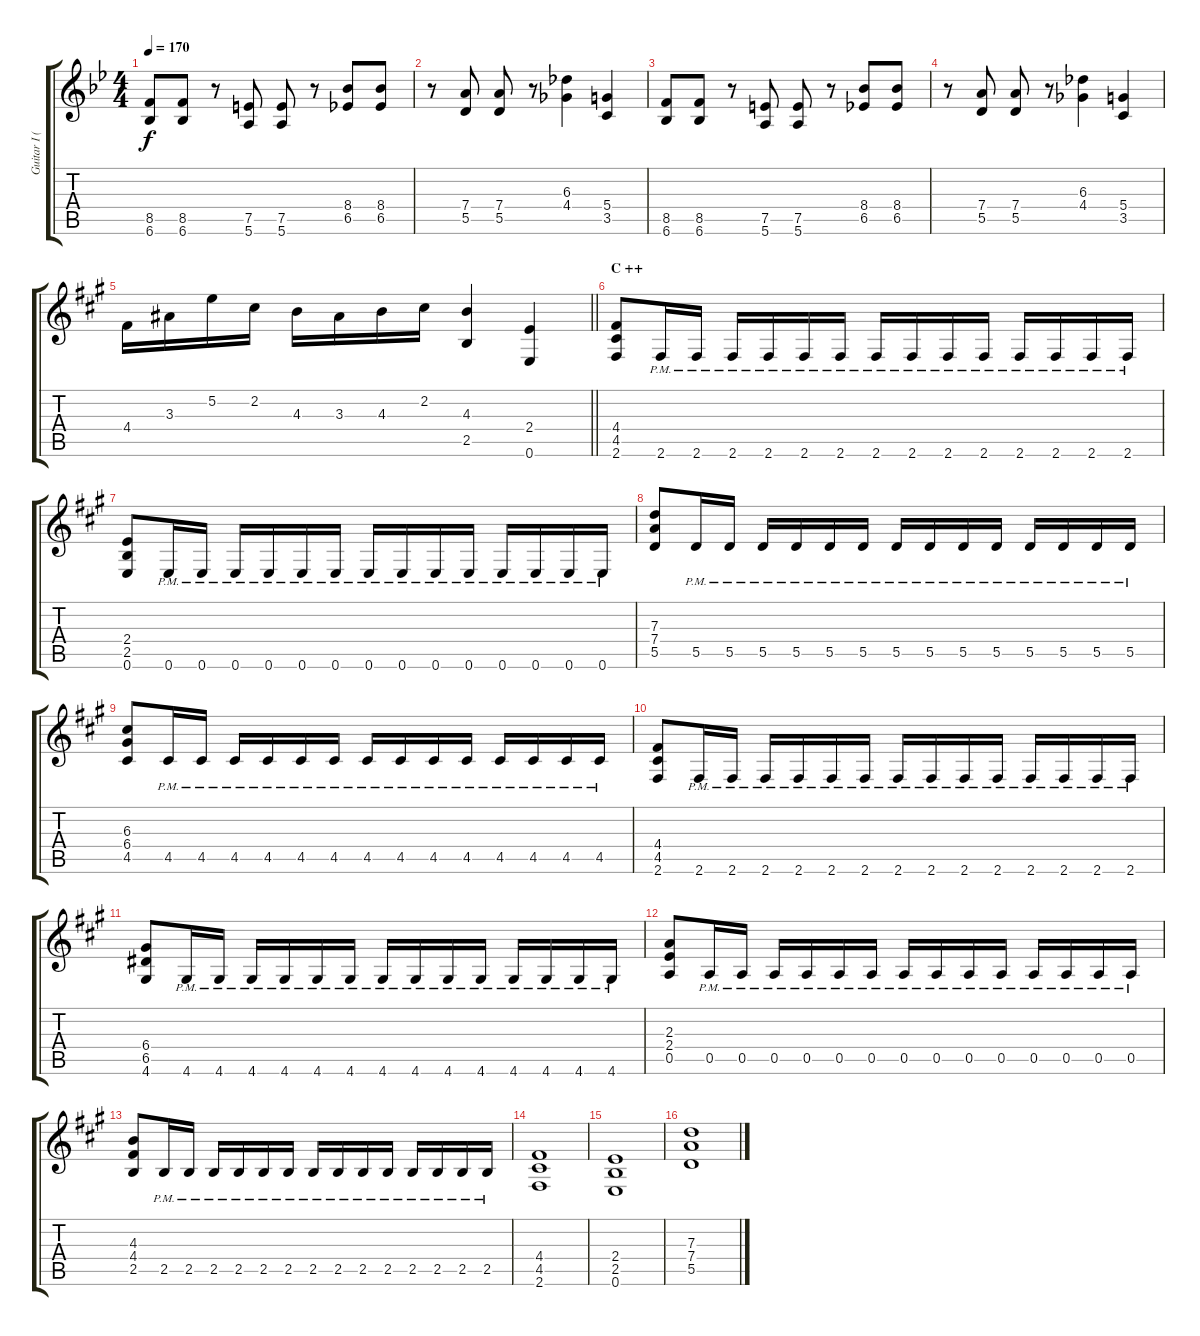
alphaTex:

\track ("Guitar I (Yamanaka Sawako/\"Catherine\")" "Guitar I (") {instrument distortionguitar}
\staff {score tabs}
\tuning (E4 B3 G3 D3 A2 E2) {hide}
\ts (4 4)
\tempo 170
\clef g2
\ks bb
(8.5 6.6).8{dy f} (8.5 6.6).8 r.8 (7.5 5.6).8 (7.5 5.6).8 r.8 (8.4 6.5).8 (8.4 6.5).8 |
r.8 (7.4 5.5).8 (7.4 5.5).8 r.8 (6.3 4.4).4 (5.4 3.5).4 |
(8.5 6.6).8 (8.5 6.6).8 r.8 (7.5 5.6).8 (7.5 5.6).8 r.8 (8.4 6.5).8 (8.4 6.5).8 |
r.8 (7.4 5.5).8 (7.4 5.5).8 r.8 (6.3 4.4).4 (5.4 3.5).4 |
\barLineRight lightlight
\ks a
4.4.16 3.3.16 5.2.16 2.2.16 4.3.16 3.3.16 4.3.16 2.2.16 (4.3 2.5).4 (2.4 0.6).4 |
\section ("" "C ++")
(4.4 4.5 2.6).8 2.6{pm}.16 2.6{pm}.16 2.6{pm}.16 2.6{pm}.16 2.6{pm}.16 2.6{pm}.16 2.6{pm}.16 2.6{pm}.16 2.6{pm}.16 2.6{pm}.16 2.6{pm}.16 2.6{pm}.16 2.6{pm}.16 2.6{pm}.16 |
(2.4 2.5 0.6).8 0.6{pm}.16 0.6{pm}.16 0.6{pm}.16 0.6{pm}.16 0.6{pm}.16 0.6{pm}.16 0.6{pm}.16 0.6{pm}.16 0.6{pm}.16 0.6{pm}.16 0.6{pm}.16 0.6{pm}.16 0.6{pm}.16 0.6{pm}.16 |
(7.3 7.4 5.5).8 5.5{pm}.16 5.5{pm}.16 5.5{pm}.16 5.5{pm}.16 5.5{pm}.16 5.5{pm}.16 5.5{pm}.16 5.5{pm}.16 5.5{pm}.16 5.5{pm}.16 5.5{pm}.16 5.5{pm}.16 5.5{pm}.16 5.5{pm}.16 |
(6.3 6.4 4.5).8 4.5{pm}.16 4.5{pm}.16 4.5{pm}.16 4.5{pm}.16 4.5{pm}.16 4.5{pm}.16 4.5{pm}.16 4.5{pm}.16 4.5{pm}.16 4.5{pm}.16 4.5{pm}.16 4.5{pm}.16 4.5{pm}.16 4.5{pm}.16 |
(4.4 4.5 2.6).8 2.6{pm}.16 2.6{pm}.16 2.6{pm}.16 2.6{pm}.16 2.6{pm}.16 2.6{pm}.16 2.6{pm}.16 2.6{pm}.16 2.6{pm}.16 2.6{pm}.16 2.6{pm}.16 2.6{pm}.16 2.6{pm}.16 2.6{pm}.16 |
(6.4 6.5 4.6).8 4.6{pm}.16 4.6{pm}.16 4.6{pm}.16 4.6{pm}.16 4.6{pm}.16 4.6{pm}.16 4.6{pm}.16 4.6{pm}.16 4.6{pm}.16 4.6{pm}.16 4.6{pm}.16 4.6{pm}.16 4.6{pm}.16 4.6{pm}.16 |
(2.3 2.4 0.5).8 0.5{pm}.16 0.5{pm}.16 0.5{pm}.16 0.5{pm}.16 0.5{pm}.16 0.5{pm}.16 0.5{pm}.16 0.5{pm}.16 0.5{pm}.16 0.5{pm}.16 0.5{pm}.16 0.5{pm}.16 0.5{pm}.16 0.5{pm}.16 |
(4.3 4.4 2.5).8 2.5{pm}.16 2.5{pm}.16 2.5{pm}.16 2.5{pm}.16 2.5{pm}.16 2.5{pm}.16 2.5{pm}.16 2.5{pm}.16 2.5{pm}.16 2.5{pm}.16 2.5{pm}.16 2.5{pm}.16 2.5{pm}.16 2.5{pm}.16 |
(4.4 4.5 2.6).1 |
(2.4 2.5 0.6).1 |
(7.3 7.4 5.5).1
